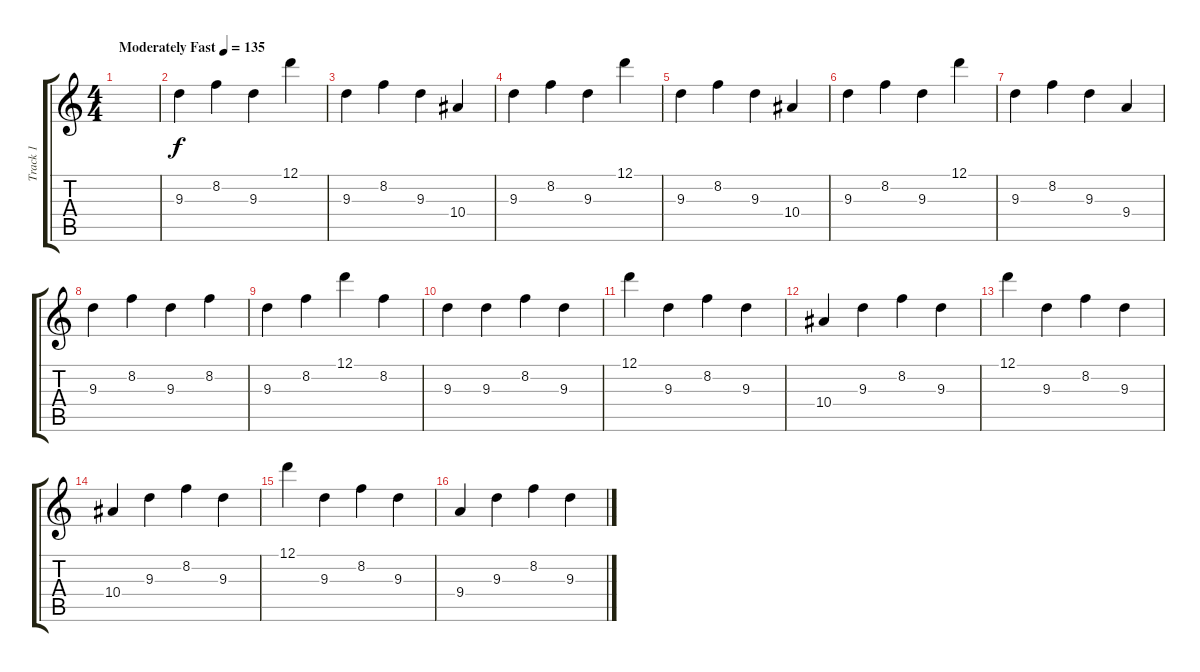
\track ("Track 1" "Track 1") {instrument electricguitarjazz}
\staff {score tabs}
\tuning (D4 A3 F3 C3 G2 C2) {hide}
\ts (4 4)
\tempo (135 "Moderately Fast")
\clef g2
\ks c
|
9.3.4 8.2.4 9.3.4 12.1.4 |
9.3.4 8.2.4 9.3.4 10.4.4 |
9.3.4 8.2.4 9.3.4 12.1.4 |
9.3.4 8.2.4 9.3.4 10.4.4 |
9.3.4 8.2.4 9.3.4 12.1.4 |
9.3.4 8.2.4 9.3.4 9.4.4 |
9.3.4 8.2.4 9.3.4 8.2.4 |
9.3.4 8.2.4 12.1.4 8.2.4 |
9.3.4 9.3.4 8.2.4 9.3.4 |
12.1.4 9.3.4 8.2.4 9.3.4 |
10.4.4 9.3.4 8.2.4 9.3.4 |
12.1.4 9.3.4 8.2.4 9.3.4 |
10.4.4 9.3.4 8.2.4 9.3.4 |
12.1.4 9.3.4 8.2.4 9.3.4 |
9.4.4 9.3.4 8.2.4 9.3.4
